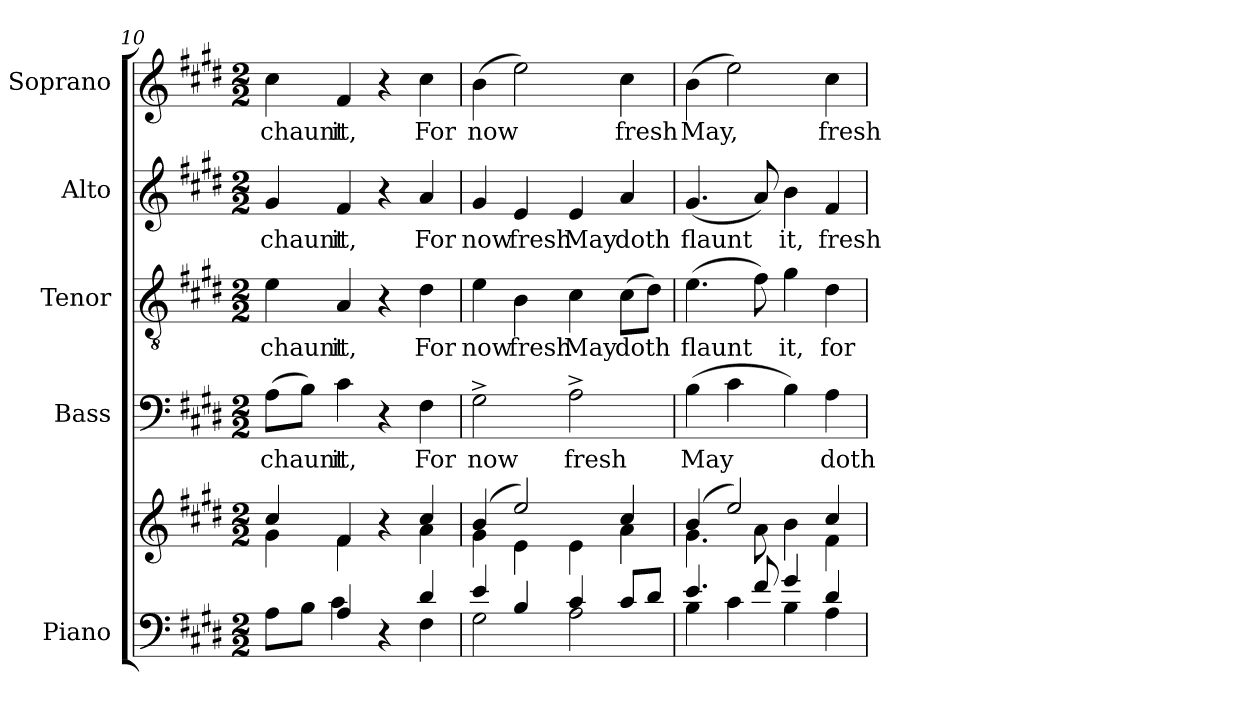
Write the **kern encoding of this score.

**kern	**kern	**kern	**text	**kern	**text	**kern	**text	**kern	**text
*part5	*part5	*part4	*part4	*part3	*part3	*part2	*part2	*part1	*part1
*staff6	*staff5	*staff4	*staff4	*staff3	*staff3	*staff2	*staff2	*staff1	*staff1
*I"Piano	*	*I"Bass	*	*I"Tenor	*	*I"Alto	*	*I"Soprano	*
*I'Pno.	*	*I'B.	*	*I'T.	*	*I'A.	*	*I'S.	*
*clefF4	*clefG2	*clefF4	*	*clefGv2	*	*clefG2	*	*clefG2	*
*	*	*	*	*ITrd7c12	*	*	*	*	*
*k[f#c#g#d#]	*k[f#c#g#d#]	*k[f#c#g#d#]	*	*k[f#c#g#d#]	*	*k[f#c#g#d#]	*	*k[f#c#g#d#]	*
*E:	*E:	*E:	*	*E:	*	*E:	*	*E:	*
*M2/2	*M2/2	*M2/2	*	*M2/2	*	*M2/2	*	*M2/2	*
=10	=10	=10	=10	=10	=10	=10	=10	=10	=10
*^	*^	*	*	*	*	*	*	*	*
!	!	!	!	!	!LO:LY:b:color=#000000	!	!	!	!	!	!
!	!	!	!	!	!	!	!LO:LY:b:color=#000000	!	!	!	!
!	!	!	!	!	!	!	!	!	!LO:LY:b:color=#000000	!	!
!	!	!	!	!	!	!	!	!	!	!	!LO:LY:b:color=#000000
*	*	*	*	*	*	*	*	*	*	*^	*
4ryy	8Ai\L	4cc#i/	4g#i\	(8Ai\L	chaunt	4Ei\	chaunt	4g#i/	chaunt	4cc#i\	4ryy	chaunt
.	8Bi\J	.	.	8Bi\J)	.	.	.	.	.	.	.	.
!	!	!	!	!	!LO:LY:b:color=#000000	!	!	!	!	!	!	!
!	!	!	!	!	!	!	!LO:LY:b:color=#000000	!	!	!	!	!
!	!	!	!	!	!	!	!	!	!LO:LY:b:color=#000000	!	!	!
!	!	!	!	!	!	!	!	!	!	!	!	!LO:LY:b:color=#000000
4Ai/	4c#i\	4f#i/	4f#i\	4c#i\	it,	4AAi/	it,	4f#i/	it,	4f#i/	4ryy	it,
4ryy	4r	4r	4ryy	4r	.	4r	.	4r	.	4r	2ryy	.
!	!	!	!	!	!LO:LY:b:color=#000000	!	!	!	!	!	!	!
!	!	!	!	!	!	!	!LO:LY:b:color=#000000	!	!	!	!	!
!	!	!	!	!	!	!	!	!	!LO:LY:b:color=#000000	!	!	!
!	!	!	!	!	!	!	!	!	!	!	!	!LO:LY:b:color=#000000
4d#i/	4F#i\	4cc#i/	4ai\	4F#i\	For	4D#i\	For	4ai/	For	4cc#i\	.	For
*	*	*	*	*	*	*	*	*	*	*v	*v	*
=11	=11	=11	=11	=11	=11	=11	=11	=11	=11	=11	=11
*	*	*	*^	*	*	*	*	*	*	*	*
!	!	!	!	!	!	!LO:LY:b:color=#000000	!	!	!	!	!	!
!	!	!	!	!	!	!	!	!LO:LY:b:color=#000000	!	!	!	!
!	!	!	!	!	!	!	!	!	!	!LO:LY:b:color=#000000	!	!
*	*	*	*	*	*	*	*	*	*^	*	*	*
!	!	!	!	!	!	!	!	!	!	!	!	!	!LO:LY:b:color=#000000
4ei/	2G#i\	(4bi/	4g#i\	4ryy	2G#^i\	now	4Ei\	now	4g#i/	2ryy	now	(4bi\	now
!	!	!	!	!	!	!	!	!LO:LY:b:color=#000000	!	!	!	!	!
!	!	!	!	!	!	!	!	!	!	!	!LO:LY:b:color=#000000	!	!
4Bi/	.	2eei/)	2ryy	4ei\	.	.	4BBi\	fresh	4ei/	.	fresh	2eei\)	.
!	!	!	!	!	!	!LO:LY:b:color=#000000	!	!	!	!	!	!	!
!	!	!	!	!	!	!	!	!LO:LY:b:color=#000000	!	!	!	!	!
!	!	!	!	!	!	!	!	!	!	!	!LO:LY:b:color=#000000	!	!
4c#i/	2Ai\	.	.	4ei\	2A^i\	fresh	4C#i\	May	4ei/	4ryy	May	.	.
!	!	!	!	!	!	!	!	!LO:LY:b:color=#000000	!	!	!	!	!
!	!	!	!	!	!	!	!	!	!	!	!LO:LY:b:color=#000000	!	!
!	!	!	!	!	!	!	!	!	!	!	!	!	!LO:LY:b:color=#000000
8c#i/L	.	4cc#i/	4ai\	4ryy	.	.	(8C#i\L	doth	4ai/	4ryy	doth	4cc#i\	fresh
8d#i/J	.	.	.	.	.	.	8D#i\J)	.	.	.	.	.	.
*	*	*	*v	*v	*	*	*	*	*v	*v	*	*	*
!!LO:PB:g=z
=12	=12	=12	=12	=12	=12	=12	=12	=12	=12	=12	=12
!	!	!	!	!	!LO:LY:b:color=#000000	!	!	!	!	!	!
!	!	!	!	!	!	!	!LO:LY:b:color=#000000	!	!	!	!
!	!	!	!	!	!	!	!	!	!LO:LY:b:color=#000000	!	!
!	!	!	!	!	!	!	!	!	!	!	!LO:LY:b:color=#000000
4.ei/	4Bi\	(4bi/	4.g#i\	(4Bi\	May	(4.Ei\	flaunt	(4.g#i/	flaunt	(4bi\	May,
.	4c#i\	2eei/)	.	4c#i\	.	.	.	.	.	2eei\)	.
8f#i/	.	.	8ai\	.	.	8F#i\)	.	8ai/)	.	.	.
!	!	!	!	!	!	!	!LO:LY:b:color=#000000	!	!	!	!
!	!	!	!	!	!	!	!	!	!LO:LY:b:color=#000000	!	!
4g#i/	4Bi\	.	4bi\	4Bi\)	.	4G#i\	it,	4bi\	it,	.	.
!	!	!	!	!	!LO:LY:b:color=#000000	!	!	!	!	!	!
!	!	!	!	!	!	!	!LO:LY:b:color=#000000	!	!	!	!
!	!	!	!	!	!	!	!	!	!LO:LY:b:color=#000000	!	!
!	!	!	!	!	!	!	!	!	!	!	!LO:LY:b:color=#000000
4d#i/	4Ai\	4cc#i/	4f#i\	4Ai\	doth	4D#i\	for	4f#i/	fresh	4cc#i\	fresh
*v	*v	*	*	*	*	*	*	*	*	*	*
*	*v	*v	*	*	*	*	*	*	*	*
=	=	=	=	=	=	=	=	=	=
*-	*-	*-	*-	*-	*-	*-	*-	*-	*-
